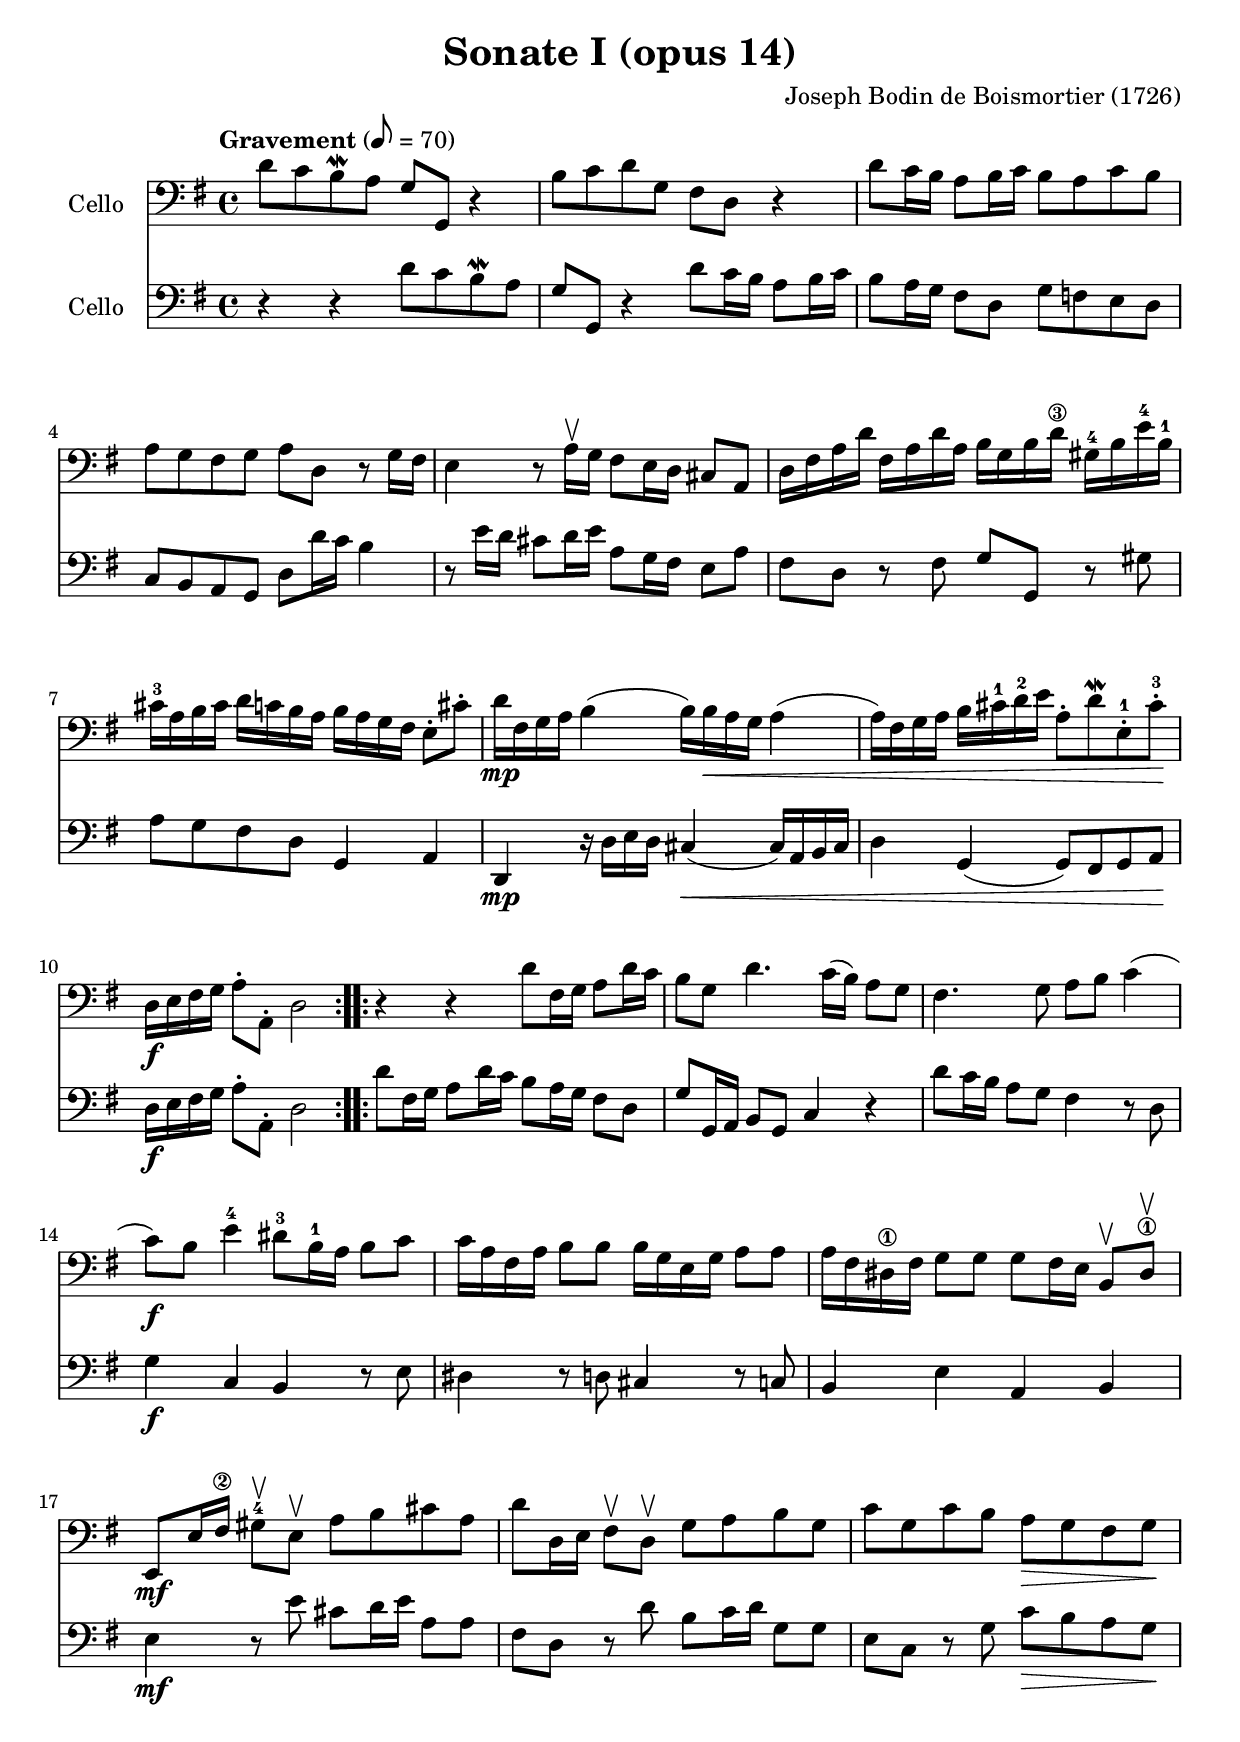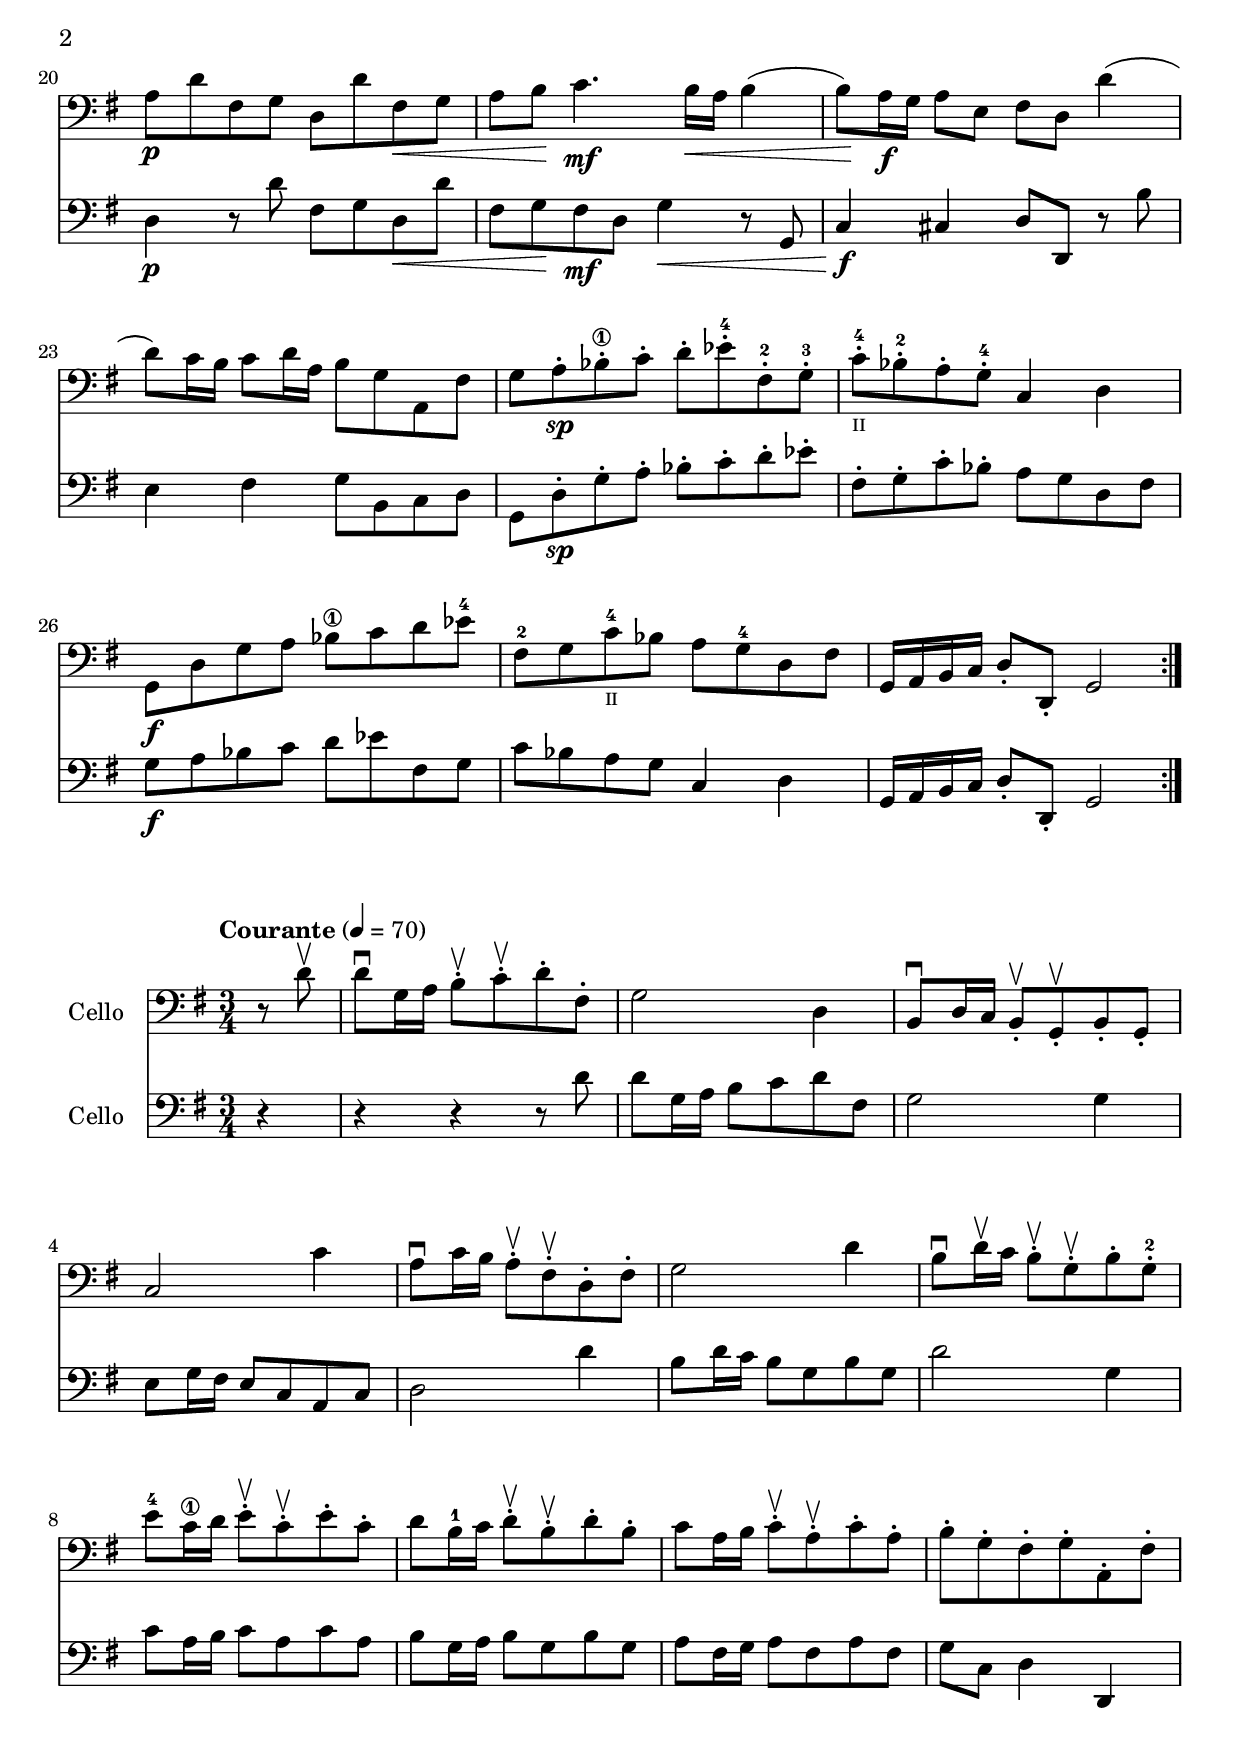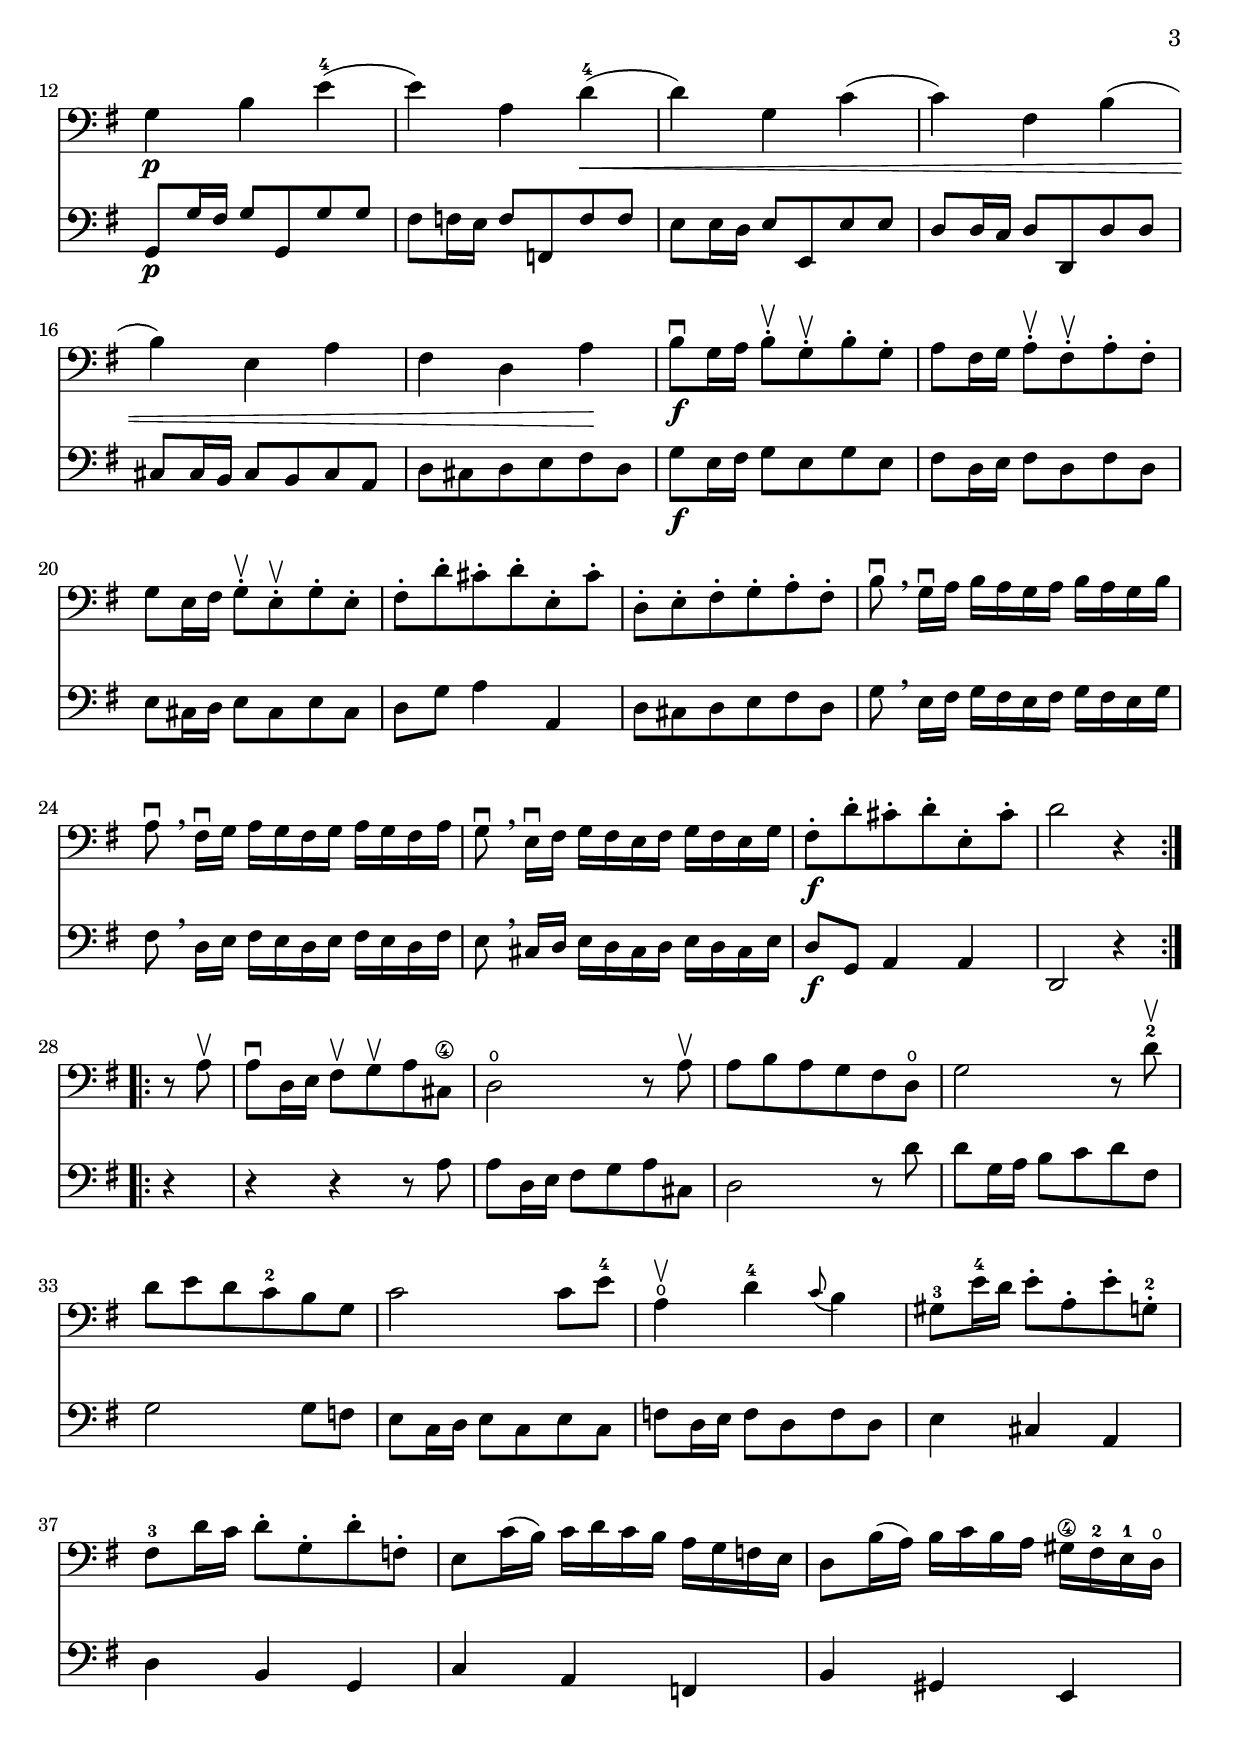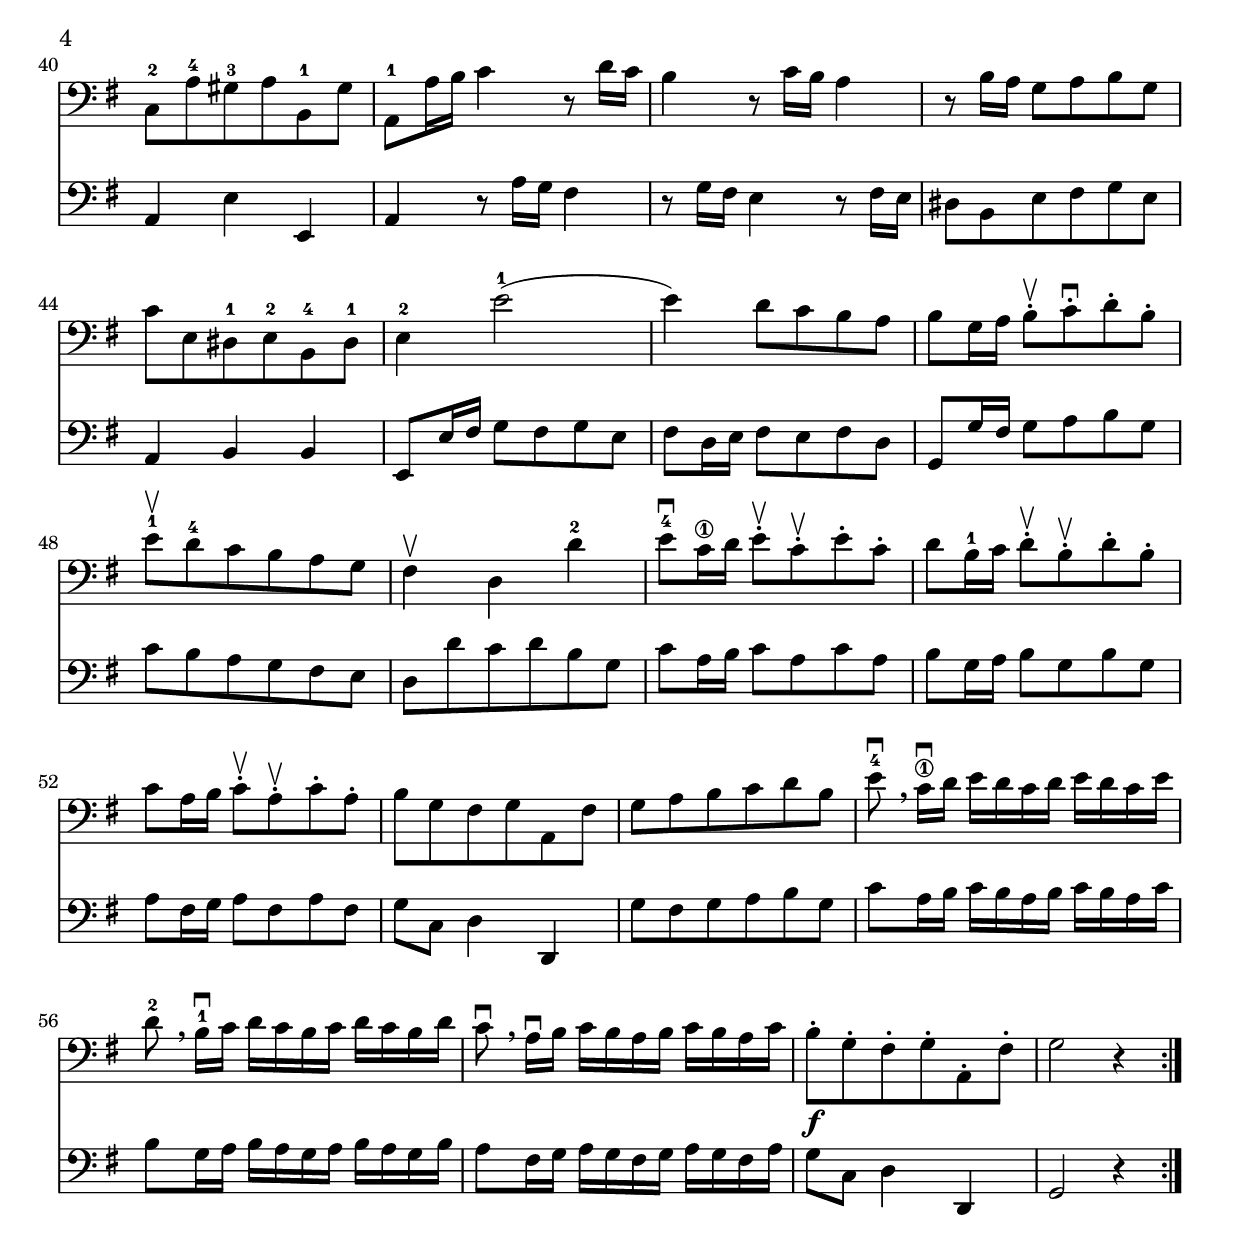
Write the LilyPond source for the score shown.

#(set-global-staff-size 21)

\version "2.18.2"

\header {
  title    = "Sonate I (opus 14)"
  composer = "Joseph Bodin de Boismortier (1726)"
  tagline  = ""
}

\language "italiano"

% iPad Pro 12.9

% \paper {
%   paper-width  = 195\mm
%   paper-height = 260\mm
% }

\score {
  <<
    \new Staff
    \with {instrumentName = #"Cello "}
    {
      \override Hairpin.to-barline = ##f
      \repeat volta 2 {
        \tempo Gravement 8 = 70
        \time 4/4
        \key sol \major
        \clef bass
        re'8 do'8 si8\mordent la8 sol8 sol,8 r4                        % 1
        si8 do'8 re'8 sol8 fad8 re8 r4                                 % 2
        re'8 do'16 si16 la8 si16 do'16 si8 la8 do'8 si8                % 3
        la8 sol8 fad8 sol8 la8 re8 r8 sol16 fad16                      % 4
        mi4 r8 la16\upbow sol16 fad8 mi16 re16 dod8 la,8               % 5
        re16 fad16 la16 re'16                                          % 6
        fad16 la16 re'16 la16
        si16 sol16 si16 re'16-\3
        sold16-4 si16 mi'16-4 si16-1
        dod'16-3 la16 si16 dod'16                                      % 7
        re'16 do'16 si16 la16
        si16 la16 sol16 fad16
        mi8-. dod'8-.
        re'16\mp fad16 sol16 la16 si4(si16) si16\< la16 sol16 la4      % 8
        (la16) fad16 sol16 la16 si16 dod'16-1 re'16-2 mi'16            % 9
        la8-. re'8\mordent
        mi8-.-1 dod'8-.-3\!
        re16\f mi16 fad16 sol16 la8-. la,8-. re2                       % 10
      }
      \repeat volta 2 {
        r4 r4 re'8 fad16 sol16 la8 re'16 do'16                         % 11
        si8 sol8 re'4. do'16(si16) la8 sol8                            % 12
        fad4. sol8 la8 si8 do'4                                        % 13
        (do'8)\f si8 mi'4-4 red'8-3 si16-1 la16 si8  do'8              % 14
        do'16 la16 fad16 la16 si8 si8 si16 sol16 mi16 sol16 la8 la8    % 15
        la16 fad16 red16-\1 fad16 sol8 sol8
        sol8 fad16 mi16 si,8\upbow red8-\1\upbow                       % 16
        mi,8\mf mi16 fad16-\2
        sold8-4\upbow mi8\upbow                                        % 17
        la8 si8 dod'8 la8
        re'8 re16 mi16 fad8\upbow re8\upbow sol8 la8 si8 sol8          % 18
        do'8 sol8 do'8 si8 la8\> sol8 fad8 sol8\!                      % 19
        la8\p re'8 fad8 sol8 re8 re'8 fad8\< sol8                      % 20
        la8 si8\! do'4.\mf si16\< la16 si4                             % 21
        (si8)\! la16\f sol16 la8 mi8 fad8 re8 re'4                     % 22
        (re'8) do'16 si16 do'8 re'16 la16 si8 sol8 la,8 fad8           % 23
        sol8 la8-.\sp sib8-\1-. do'8-. re'8-.
        mib'8-4-. fad-2-. sol8-3-.                                     % 24
        do'8-4-._\markup{\teeny II}
        sib8-2-. la8-.
        sol8-4-. do4 re4                                               % 25
        sol,8\f re8 sol8 la8 sib8-\1 do'8 re'8 mib'8-4                 % 26
        fad8-2 sol8 do'8-4_\markup{\teeny II}
        sib8 la8 sol8-4 re8 fad8                                       % 27
        sol,16 la,16 si,16 do16 re8-. re,8-. sol,2                     % 28
      }
    }
    \new Staff
    \with {instrumentName = #"Cello "}
    {
      \override Hairpin.to-barline = ##f
      \repeat volta 2 {
        \time 4/4
        \key sol \major
        \clef bass
        r4 r4 re'8 do'8 si8\mordent la8                              % 1
        sol8 sol,8 r4 re'8 do'16 si16 la8 si16 do'16                 % 2
        si8 la16 sol16 fad8 re8 sol8 fa8 mi8 re8                     % 3
        do8 si,8 la,8 sol,8 re8 re'16 do'16 si4                      % 4
        r8 mi'16 re'16 dod'8 re'16 mi'16 la8 sol16 fad16 mi8 la8     % 5
        fad8 re8 r8 fad8 sol8 sol,8 r8 sold8                         % 6
        la8 sol8 fad8 re8 sol,4 la,4                                 % 7
        re,4\mp r16 re16 mi16 re16 dod4\<(dod16) la,16 si,16 dod16   % 8
        re4 sol,4(sol,8) fad,8 sol,8 la,8\!                          % 9
        re16\f mi16 fad16 sol16 la8-. la,8-. re2                     % 10
      }
      \repeat volta 2 {
        re'8 fad16 sol16 la8 re'16 do'16 si8 la16 sol16 fad8 re8     % 11
        sol8 sol,16 la,16 si,8 sol,8 do4 r4                          % 12
        re'8 do'16 si16 la8 sol8 fad4 r8 re8                         % 13
        sol4\f do4 si,4 r8 mi8                                       % 14
        red4 r8 re8 dod4 r8 do8                                      % 15
        si,4 mi4 la,4 si,4                                           % 16
        mi4\mf r8 mi'8 dod'8 re'16 mi'16 la8 la8                     % 17
        fad8 re8 r8 re'8 si8 do'16 re'16 sol8 sol8                   % 18
        mi8 do8 r8 sol8 do'8\> si8 la8 sol8\!                        % 19
        re4\p r8 re'8 fad8 sol8 re8\< re'8                           % 20
        fad8 sol8\! fad8\mf re8 sol4\< r8 sol,8                      % 21
        do4\!\f dod4 re8 re,8 r8 si8                                 % 22
        mi4 fad4 sol8 si,8 do8 re8                                   % 23
        sol,8 re8-.\sp sol8-. la8-. sib8-.
        do'8-. re'8-. mib'8-.                                        % 24
        fad8-. sol8-. do'8-. sib8-.
        la8 sol8 re8 fad8                                            % 25
        sol8\f la8 sib8 do'8 re'8 mib'8 fad8 sol8                    % 26
        do'8 sib8 la8 sol8 do4 re4                                   % 27
        sol,16 la,16 si,16 do16 re8-. re,8-. sol,2                   % 28
      }
    }
  >>
}

%\pageBreak

\score {
  <<
    \new Staff
    \with {instrumentName = #"Cello "}
    {
      \override Hairpin.to-barline = ##f
      \repeat volta 2 {
        \tempo Courante 4 = 70
        \time 3/4
        \key sol \major
        \clef bass
        \partial 4 r8 re'8\upbow                                               % 0
        re'8\downbow sol16 la16 si8-.\upbow
        do'8-.\upbow re'8-. fad8-.                                             % 1
        sol2 re4                                                               % 2
        si,8\downbow re16 do16 si,8-.\upbow sol,8-.\upbow si,8-. sol,8-.       % 3
        do2 do'4                                                               % 4
        la8\downbow do'16 si16 la8-.\upbow fad8-.\upbow re8-. fad8-.           % 5
        sol2 re'4                                                              % 6
        si8\downbow re'16\upbow do'16 si8-.\upbow
        sol8-.\upbow si8-. sol8-2-.                                            % 7
        mi'8-4 do'16-\1 re'16 mi'8-.\upbow do'8-.\upbow mi'8-. do'8-.          % 8
        re'8 si16-1 do'16 re'8-.\upbow si8-.\upbow re'8-. si8-.                % 9
        do'8 la16 si16 do'8-.\upbow la-.\upbow do'8-. la-.                     % 10
        si8-. sol8-. fad8-. sol8-. la,8-. fad8-.                               % 11
        sol4\p si4 mi'4-4(                                                     % 12
        mi'4) la4 re'4-4\<(                                                    % 13
        re'4) sol4  do'4(                                                      % 14
        do'4) fad4 si4(                                                        % 15
        si4) mi4 la4                                                           % 16
        fad4 re4 la4\!                                                         % 17
        si8\downbow\f sol16 la16 si8-.\upbow sol8-.\upbow si8-. sol8-.         % 18
        la8 fad16 sol16 la8-.\upbow fad8-.\upbow la8-. fad8-.                  % 19
        sol8 mi16 fad16 sol8-.\upbow mi8-.\upbow sol8-. mi8-.                  % 20
        fad8-. re'8-. dod'8-. re'8-. mi8-. dod'8-.                             % 21
        re8-. mi8-. fad8-. sol8-. la8-. fad8-.                                 % 22
        si8\downbow \breathe sol16\downbow la16 si16 la16 sol16 la16
        si16 la16 sol16 si16                                                   % 23
        la8\downbow \breathe fad16\downbow sol16
        la16 sol16 fad16 sol16 la16 sol16 fad16 la16                           % 24
        sol8\downbow \breathe mi16\downbow fad16
        sol16 fad16 mi16 fad16 sol16 fad16 mi16 sol16                          % 25
        fad8-.\f re'8-. dod'8-. re'8-. mi8-. dod'8-.                           % 26
        re'2 r4                                                                % 27
      }
      \repeat volta2 {
        \partial 4 r8 la8\upbow
        la8\downbow re16 mi16
        fad8\upbow sol8\upbow la8 dod-\4                                       % 28
        re2\open r8 la8\upbow                                                  % 29
        la8 si8 la8 sol8 fad8 re8\open                                         % 30
        sol2 r8 re'8-2\upbow                                                   % 31
        re'8 mi'8 re'8 do'8-2 si8 sol8                                         % 32
        do'2 do'8 mi'8-4                                                       % 33
        la4\open\upbow re'4-4 \appoggiatura do'8 si4                           % 34
        sold8-3 mi'16-4 re'16 mi'8-. la8-. mi'8-. sol8-2-.                     % 35
        fad-3 re'16 do'16 re'8-. sol8-. re'8-. fa8-.                           % 36
        mi8 do'16(si16) do'16 re'16 do'16 si16 la16 sol16 fa16 mi16            % 37
        re8 si16(la16) si16 do'16 si16 la16
        sold16-\4 fad16-2 mi16-1 re16\open                                     % 38
        do8-2 la8-4 sold-3 la8 si,8-1 sold8                                    % 39
        la,8-1 la16 si16 do'4 r8 re'16 do'16                                   % 40
        si4 r8 do'16 si16 la4                                                  % 41
        r8 si16 la16 sol8 la8 si8 sol8                                         % 42
        do'8 mi8 red8-1 mi8-2 si,8-4 red8-1                                    % 43
        mi4-2 mi'2-1(                                                          % 44
        mi'4) re'8 do'8 si8 la8                                                % 45
        si8 sol16 la16 si8-.\upbow do'8-.\downbow re'8-. si8-.                 % 46
        mi'8-1\upbow re'8-4 do'8 si8 la8 sol8                                  % 47
        fad4\upbow re4 re'4-2                                                  % 48
        mi'8-4\downbow do'16-\1 re'16
        mi'8-.\upbow do'8-.\upbow mi'8-. do'8-.                                % 49
        re'8 si16-1 do'16
        re'8-.\upbow si8-.\upbow re'8-. si8-.                                  % 50
        do'8 la16 si16 do'8-.\upbow la8-.\upbow do'8-. la8-.                   % 51
        si8 sol8 fad8 sol8 la,8 fad8                                           % 52
        sol8 la8 si8 do'8 re'8 si8                                             % 53
        mi'8-4\downbow \breathe do'16-\1\downbow re'16
        mi'16 re'16 do'16 re'16 mi'16 re'16 do'16 mi'16                        % 54
        re'8-2 \breathe si16-1\downbow do'16 re'16 do'16 si16 do'16
        re'16 do'16 si16 re'16                                                 % 55
        do'8\downbow \breathe la16\downbow si16 do'16 si16 la16 si16
        do'16 si16 la16 do'16                                                  % 56
        si8-.\f sol8-. fad8-. sol8-. la,8-. fad8-.                             % 57
        sol2 r4                                                                % 58
      }
    }
    \new Staff
    \with {instrumentName = #"Cello "}
    {
      \override Hairpin.to-barline = ##f
      \repeat volta 2 {
        \time 3/4
        \key sol \major
        \clef bass
        \partial 4 r4                                                         % 0
        r4 r4 r8 re'8                                                         % 1
        re'8 sol16 la16 si8 do'8 re'8 fad8                                    % 2
        sol2 sol4                                                             % 3
        mi8 sol16 fad16 mi8 do8 la,8 do8                                      % 4
        re2 re'4                                                              % 5
        si8 re'16 do'16 si8 sol8 si8 sol8                                     % 6
        re'2 sol4                                                             % 7
        do'8 la16 si16 do'8 la8 do'8 la8                                      % 8
        si8 sol16 la16 si8 sol8 si8 sol8                                      % 9
        la8 fad16 sol16 la8 fad8 la8 fad8                                     % 10
        sol8 do8 re4 re,4                                                     % 11
        sol,8\p sol16 fad16 sol8 sol,8 sol8 sol8                              % 12
        fad8 fa16 mi16 fa8 fa,8 fa8 fa8                                       % 13
        mi8 mi16 re16 mi8 mi,8 mi8 mi8                                        % 14
        re8 re16 do16 re8 re,8 re8 re8                                        % 15
        dod8 dod16 si,16 dod8 si,8 dod8 la,8                                  % 16
        re8 dod8 re8 mi8 fad8 re8                                             % 17
        sol8\f mi16 fad16 sol8 mi8 sol8 mi8                                   % 18
        fad8 re16 mi16 fad8 re8 fad8 re8                                      % 19
        mi8 dod16 re16 mi8 dod8 mi8 dod8                                      % 20
        re8 sol8 la4 la,4                                                     % 21
        re8 dod8 re8 mi8 fad8 re8                                             % 22
        sol8 \breathe mi16 fad16 sol16 fad16
        mi16 fad16 sol16 fad16 mi16 sol16                                     % 23
        fad8 \breathe re16 mi16 fad16 mi16
        re16 mi16 fad16 mi16 re16 fad16                                       % 24
        mi8 \breathe dod16 re16 mi16 re16 dod16
        re16 mi16 re16 dod16 mi16                                             % 25
        re8\f sol,8 la,4 la,4                                                 % 26
        re,2 r4                                                               % 27
        \repeat volta 2 {
          \partial 4 r4
          r4 r4 r8 la8                                                        % 28
          la8 re16 mi16 fad8 sol8 la8 dod8                                    % 29
          re2 r8 re'8                                                         % 30
          re'8 sol16 la16 si8 do'8 re'8 fad8                                  % 31
          sol2 sol8 fa8                                                       % 32
          mi8 do16 re16 mi8 do8 mi8 do8                                       % 33
          fa8 re16 mi16 fa8 re8 fa8 re8                                       % 34
          mi4 dod4 la,4                                                       % 35
          re4 si,4 sol,4                                                      % 36
          do4 la,4 fa,4                                                       % 37
          si,4 sold,4 mi,4                                                    % 38
          la,4 mi4 mi,4                                                       % 39
          la,4 r8 la16 sol16 fad4                                             % 40
          r8 sol16 fad16 mi4 r8 fad16 mi16                                    % 41
          red8 si,8 mi8 fad8 sol8 mi8                                         % 42
          la,4 si,4 si,4                                                      % 43
          mi,8 mi16 fad16 sol8 fad8 sol8 mi8                                  % 44
          fad8 re16 mi16 fad8 mi8 fad8 re8                                    % 45
          sol,8 sol16 fad16 sol8 la8 si8 sol8                                 % 46
          do'8 si8 la8 sol8 fad8 mi8                                          % 47
          re8 re'8 do'8 re'8 si8 sol8                                         % 48
          do'8 la16 si16 do'8 la8 do'8 la8                                    % 49
          si8 sol16 la16 si8 sol8 si8 sol8                                    % 50
          la8 fad16 sol16 la8 fad8 la8 fad8                                   % 51
          sol8 do8 re4 re,4                                                   % 52
          sol8 fad8 sol8 la8 si8 sol8                                         % 53
          do'8 la16 si16 do'16 si16 la16 si16 do'16 si16 la16 do'16           % 54
          si8 sol16 la16 si16 la16 sol16 la16 si16 la16 sol16 si16            % 55
          la8 fad16 sol16 la16 sol16 fad16 sol16 la16 sol16 fad16 la16        % 56
          sol8 do8 re4 re,4                                                   % 57
          sol,2 r4                                                            % 58

        }
      }
    }
  >>
}
